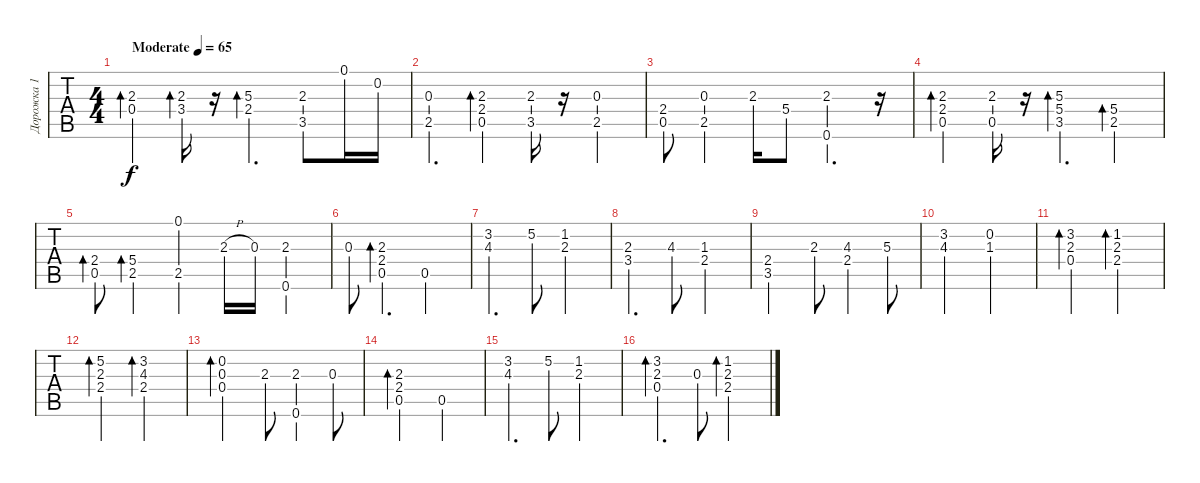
\track ("Дорожка 1" "Дорожка 1") {instrument acousticguitarsteel}
\staff {tabs}
\tuning (E4 B3 G3 D3 A2 E2) {hide}
\ts (4 4)
\tempo (65 "Moderate")
\clef g2
\ks c
(2.3 0.4).4{bd 120 dy f instrument acousticguitarsteel} (2.3 3.4).16{bd 120} r.16 (5.3 2.4).4{d bd 120} (2.3 3.5).8 0.1.16 0.2.16 |
(0.3 2.5).4{d} (2.3 2.4 0.5).4{bd 120} (2.3 3.5).16 r.16 (0.3 2.5).4 |
(2.4 0.5).8 (0.3 2.5).4 2.3.16 5.4.8 (2.3 0.6).4{d} r.16 |
(2.3 2.4 0.5).4{bd 240} (2.3 0.5).16 r.16 (5.3 5.4 3.5).4{d bd 120} (5.4 2.5).4{bd 120} |
(2.4 0.5).8{bd 60} (5.4 2.5).4{bd 60} (0.1 2.5).4 2.3{h}.16 0.3.16 (2.3 0.6).4 |
0.3.8 (2.3 2.4 0.5).4{d bd 240} 0.5.2 |
(3.2 4.3).4{d} 5.2.8 (1.2 2.3).2 |
(2.3 3.4).4{d} 4.3.8 (1.3 2.4).2 |
(2.4 3.5).2 2.3.8 (4.3 2.4).4 5.3.8 |
(3.2 4.3).2 (0.2 1.3).2 |
(3.2 2.3 0.4).2{bd 240} (1.2 2.3 2.4).2{bd 240} |
(5.2 2.3 2.4).2{bd 240} (3.2 4.3 2.4).2{bd 240} |
(0.2 0.3 0.4).2{bd 240} 2.3.8 (2.3 0.6).4 0.3.8 |
(2.3 2.4 0.5).2{bd 240} 0.5.2 |
(3.2 4.3).4{d} 5.2.8 (1.2 2.3).2 |
(3.2 2.3 0.4).4{d bd 240} 0.3.8 (1.2 2.3 2.4).2{bd 240}
